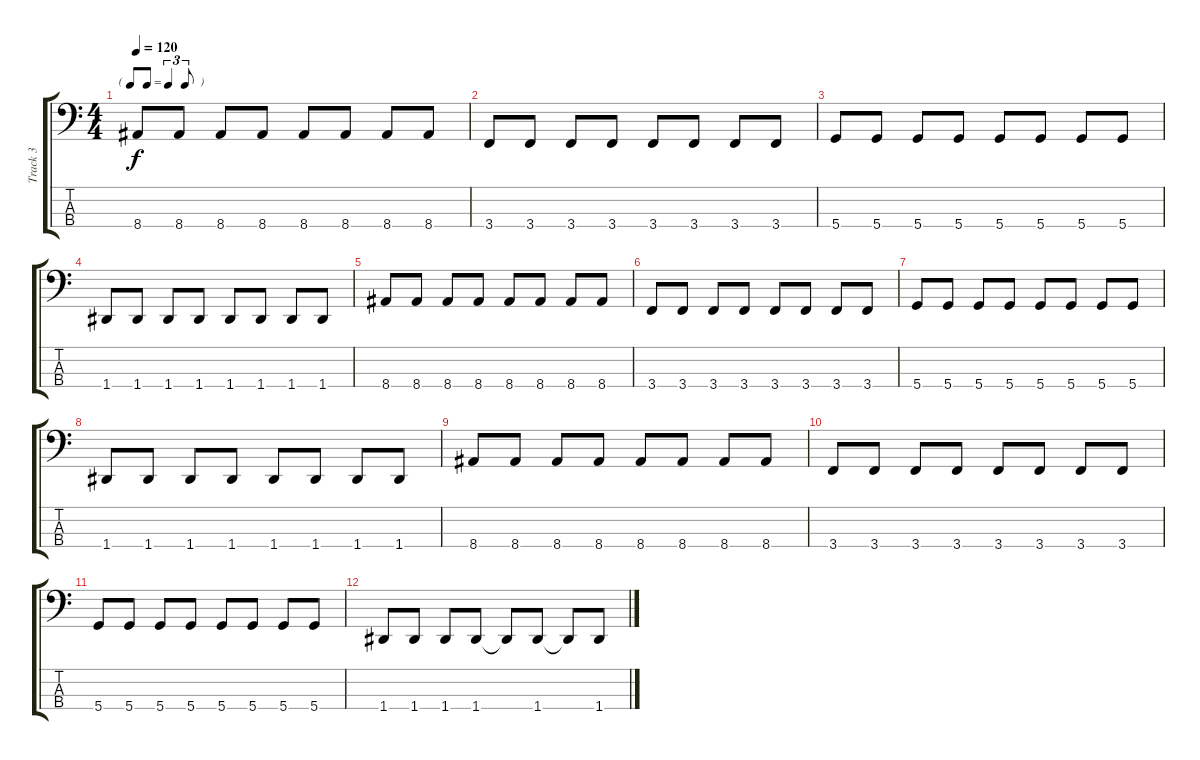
\track ("Track 3" "Track 3") {instrument electricbassfinger}
\staff {score tabs}
\tuning (G2 D2 A1 D1) {hide}
\ts (4 4)
\tf triplet8th
\tempo 120
\clef f4
\ks c
8.4.8{dy f} 8.4.8 8.4.8 8.4.8 8.4.8 8.4.8 8.4.8 8.4.8 |
3.4.8 3.4.8 3.4.8 3.4.8 3.4.8 3.4.8 3.4.8 3.4.8 |
5.4.8 5.4.8 5.4.8 5.4.8 5.4.8 5.4.8 5.4.8 5.4.8 |
1.4.8 1.4.8 1.4.8 1.4.8 1.4.8 1.4.8 1.4.8 1.4.8 |
8.4.8 8.4.8 8.4.8 8.4.8 8.4.8 8.4.8 8.4.8 8.4.8 |
3.4.8 3.4.8 3.4.8 3.4.8 3.4.8 3.4.8 3.4.8 3.4.8 |
5.4.8 5.4.8 5.4.8 5.4.8 5.4.8 5.4.8 5.4.8 5.4.8 |
1.4.8 1.4.8 1.4.8 1.4.8 1.4.8 1.4.8 1.4.8 1.4.8 |
8.4.8 8.4.8 8.4.8 8.4.8 8.4.8 8.4.8 8.4.8 8.4.8 |
3.4.8 3.4.8 3.4.8 3.4.8 3.4.8 3.4.8 3.4.8 3.4.8 |
5.4.8 5.4.8 5.4.8 5.4.8 5.4.8 5.4.8 5.4.8 5.4.8 |
1.4.8 1.4.8 1.4.8 1.4.8 1.4{t}.8 1.4.8 1.4{t}.8 1.4.8
